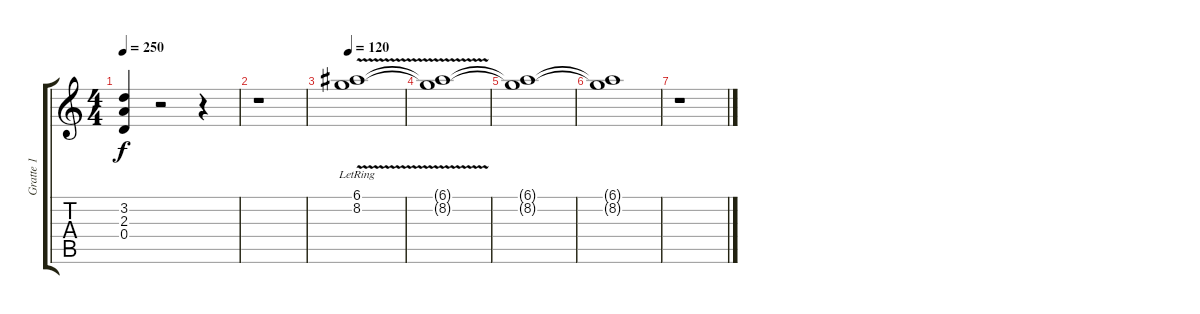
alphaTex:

\track ("Gratte 1" "Gratte 1") {instrument overdrivenguitar}
\staff {score tabs}
\tuning (E4 B3 G3 D3 A2 E2) {hide}
\ts (4 4)
\tempo 250
\clef g2
\ks c
(3.2 2.3 0.4).4{dy f} r.2 r.4 |
r.1 |
\tempo 120
(6.1 8.2{v lr}).1{volume 4} |
(6.1{t} 8.2{t}).1 |
(6.1{t} 8.2{t}).1 |
(6.1{t} 8.2{t}).1 |
r.1
